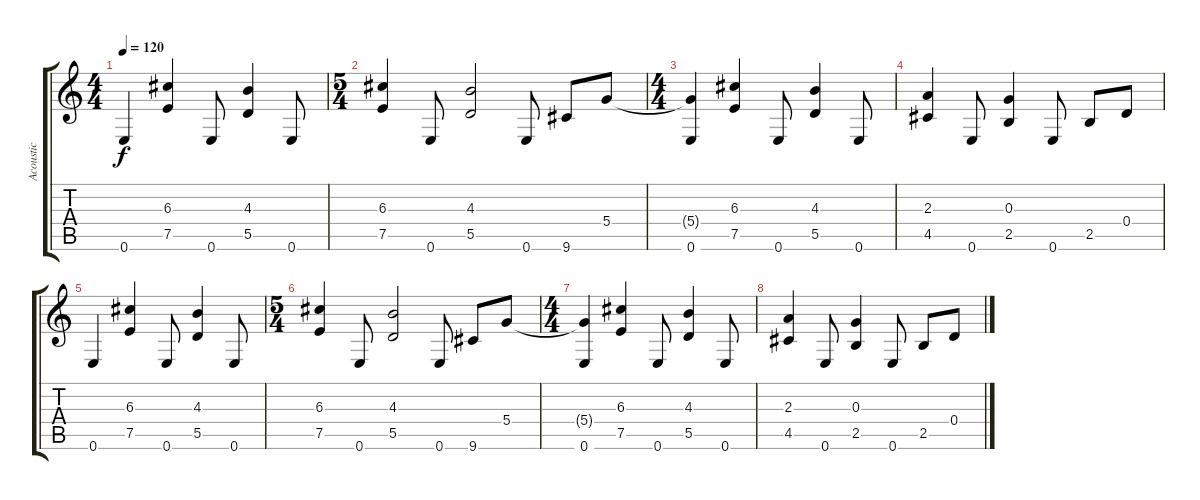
\track ("Acoustic" "Acoustic") {instrument acousticguitarsteel}
\staff {score tabs}
\tuning (E4 B3 G3 D3 A2 E2) {hide}
\ts (4 4)
\tempo 120
\clef g2
\ks c
0.6.4{dy f} (6.3 7.5).4 0.6.8 (4.3 5.5).4 0.6.8 |
\ts (5 4)
(6.3 7.5).4 0.6.8 (4.3 5.5).2 0.6.8 9.6.8 5.4.8 |
\ts (4 4)
(5.4{t} 0.6).4 (6.3 7.5).4 0.6.8 (4.3 5.5).4 0.6.8 |
(2.3 4.5).4 0.6.8 (0.3 2.5).4 0.6.8 2.5.8 0.4.8 |
0.6.4 (6.3 7.5).4 0.6.8 (4.3 5.5).4 0.6.8 |
\ts (5 4)
(6.3 7.5).4 0.6.8 (4.3 5.5).2 0.6.8 9.6.8 5.4.8 |
\ts (4 4)
(5.4{t} 0.6).4 (6.3 7.5).4 0.6.8 (4.3 5.5).4 0.6.8 |
(2.3 4.5).4 0.6.8 (0.3 2.5).4 0.6.8 2.5.8 0.4.8
